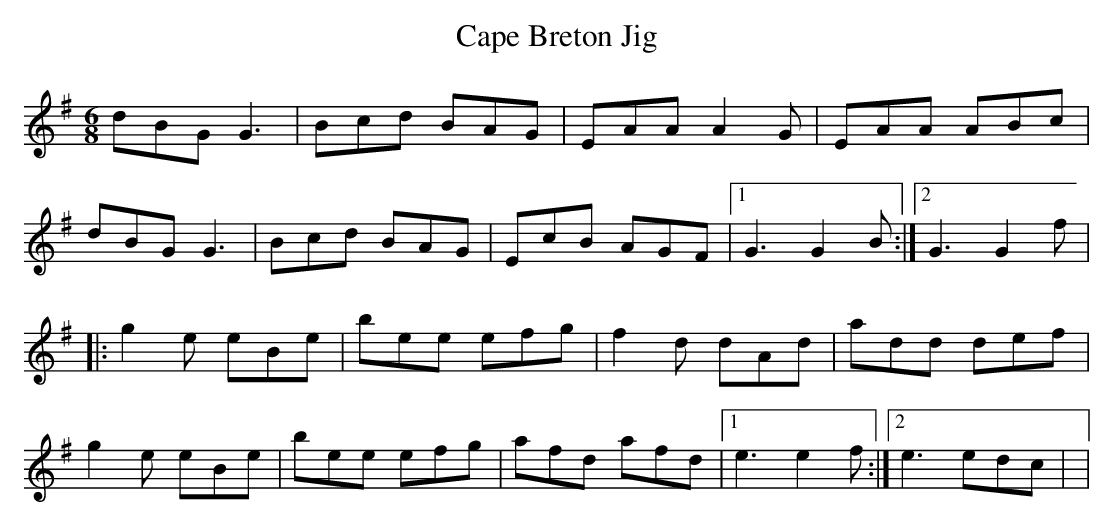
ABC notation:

X:1
T: Cape Breton Jig
M: 6/8
L: 1/8
K: G
dBG G3|Bcd BAG|EAA A2G|EAA ABc|
dBG G3|Bcd BAG|EcB AGF|1 G3 G2B:|2 G3 G2f|
|:g2e eBe|bee efg|f2d dAd|add def|
g2e eBe|bee efg|afd afd|1 e3 e2f:|2 e3 edc|>|
